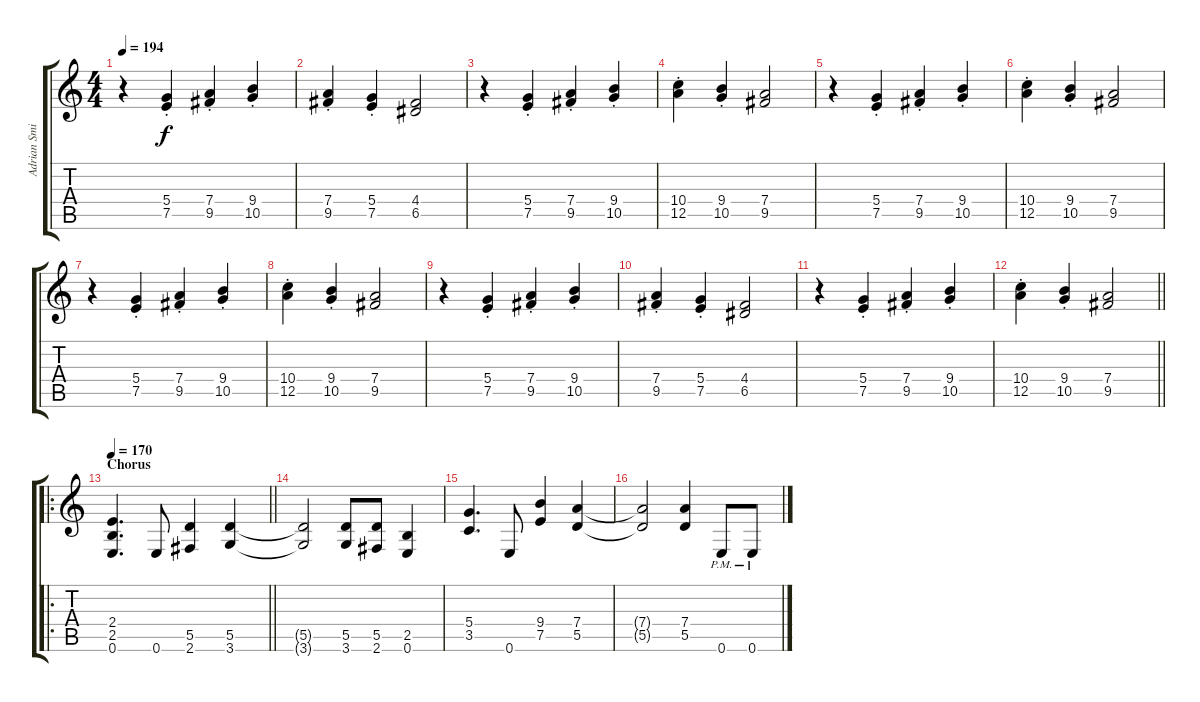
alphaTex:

\track ("Adrian Smith" "Adrian Smi") {instrument distortionguitar}
\staff {score tabs}
\tuning (E4 B3 G3 D3 A2 E2) {hide}
\ts (4 4)
\tempo 194
\clef g2
\ks c
r.4{dy f} (5.4{st} 7.5{st}).4 (7.4{st} 9.5{st}).4 (9.4{st} 10.5{st}).4 |
(7.4{st} 9.5{st}).4 (5.4{st} 7.5{st}).4 (4.4 6.5).2 |
r.4 (5.4{st} 7.5{st}).4 (7.4{st} 9.5{st}).4 (9.4{st} 10.5{st}).4 |
(10.4{st} 12.5{st}).4 (9.4{st} 10.5{st}).4 (7.4 9.5).2 |
r.4 (5.4{st} 7.5{st}).4 (7.4{st} 9.5{st}).4 (9.4{st} 10.5{st}).4 |
(10.4{st} 12.5{st}).4 (9.4{st} 10.5{st}).4 (7.4 9.5).2 |
r.4 (5.4{st} 7.5{st}).4 (7.4{st} 9.5{st}).4 (9.4{st} 10.5{st}).4 |
(10.4{st} 12.5{st}).4 (9.4{st} 10.5{st}).4 (7.4 9.5).2 |
r.4 (5.4{st} 7.5{st}).4 (7.4{st} 9.5{st}).4 (9.4{st} 10.5{st}).4 |
(7.4{st} 9.5{st}).4 (5.4{st} 7.5{st}).4 (4.4 6.5).2 |
r.4 (5.4{st} 7.5{st}).4 (7.4{st} 9.5{st}).4 (9.4{st} 10.5{st}).4 |
\barLineRight lightlight
(10.4{st} 12.5{st}).4 (9.4{st} 10.5{st}).4 (7.4 9.5).2 |
\ro
\section ("" "Chorus")
\tempo 170
\barLineRight lightlight
(2.4 2.5 0.6).4{d volume 11} 0.6.8 (5.5 2.6).4 (5.5 3.6).4 |
(5.5{t} 3.6{t}).2 (5.5 3.6).8 (5.5 2.6).8 (2.5 0.6).4 |
(5.4 3.5).4{d} 0.6.8 (9.4 7.5).4 (7.4 5.5).4 |
(7.4{t} 5.5{t}).2 (7.4 5.5).4 0.6{pm}.8 0.6{pm}.8
